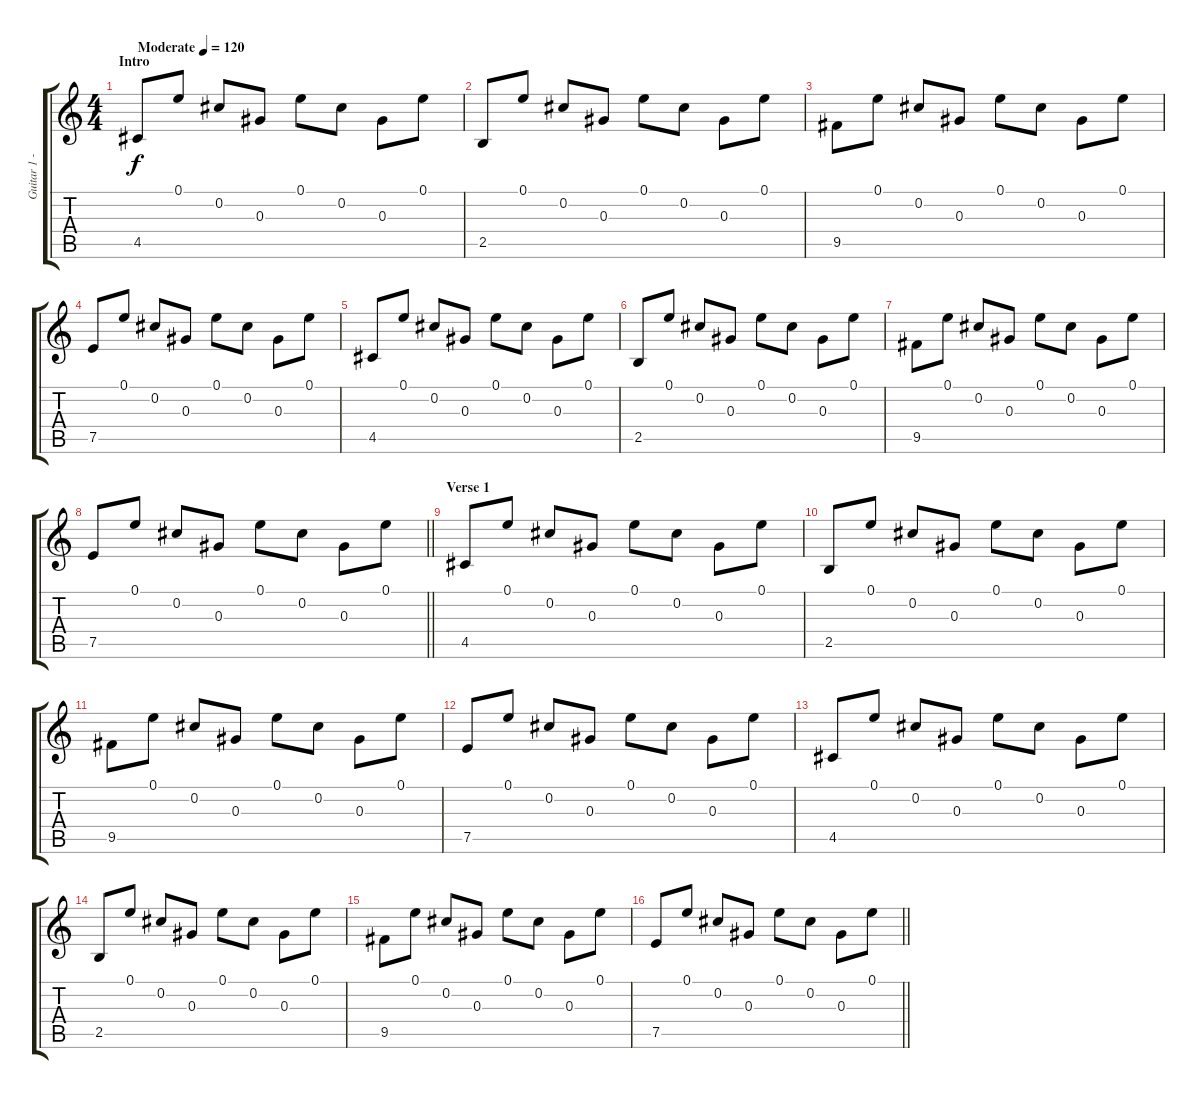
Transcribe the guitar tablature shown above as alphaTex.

\track ("Guitar 1 - Clean" "Guitar 1 -") {instrument acousticguitarsteel}
\staff {score tabs}
\tuning (E4 Db4 Ab3 D3 A2 E2) {hide}
\ts (4 4)
\section ("" "Intro")
\tempo (120 "Moderate")
\clef g2
\ks c
4.5.8{dy f instrument acousticguitarsteel} 0.1.8 0.2.8 0.3.8 0.1.8 0.2.8 0.3.8 0.1.8 |
2.5.8 0.1.8 0.2.8 0.3.8 0.1.8 0.2.8 0.3.8 0.1.8 |
9.5.8 0.1.8 0.2.8 0.3.8 0.1.8 0.2.8 0.3.8 0.1.8 |
7.5.8 0.1.8 0.2.8 0.3.8 0.1.8 0.2.8 0.3.8 0.1.8 |
4.5.8 0.1.8 0.2.8 0.3.8 0.1.8 0.2.8 0.3.8 0.1.8 |
2.5.8 0.1.8 0.2.8 0.3.8 0.1.8 0.2.8 0.3.8 0.1.8 |
9.5.8 0.1.8 0.2.8 0.3.8 0.1.8 0.2.8 0.3.8 0.1.8 |
\barLineRight lightlight
7.5.8 0.1.8 0.2.8 0.3.8 0.1.8 0.2.8 0.3.8 0.1.8 |
\section ("" "Verse 1")
4.5.8 0.1.8 0.2.8 0.3.8 0.1.8 0.2.8 0.3.8 0.1.8 |
2.5.8 0.1.8 0.2.8 0.3.8 0.1.8 0.2.8 0.3.8 0.1.8 |
9.5.8 0.1.8 0.2.8 0.3.8 0.1.8 0.2.8 0.3.8 0.1.8 |
7.5.8 0.1.8 0.2.8 0.3.8 0.1.8 0.2.8 0.3.8 0.1.8 |
4.5.8 0.1.8 0.2.8 0.3.8 0.1.8 0.2.8 0.3.8 0.1.8 |
2.5.8 0.1.8 0.2.8 0.3.8 0.1.8 0.2.8 0.3.8 0.1.8 |
9.5.8 0.1.8 0.2.8 0.3.8 0.1.8 0.2.8 0.3.8 0.1.8 |
\barLineRight lightlight
7.5.8 0.1.8 0.2.8 0.3.8 0.1.8 0.2.8 0.3.8 0.1.8
